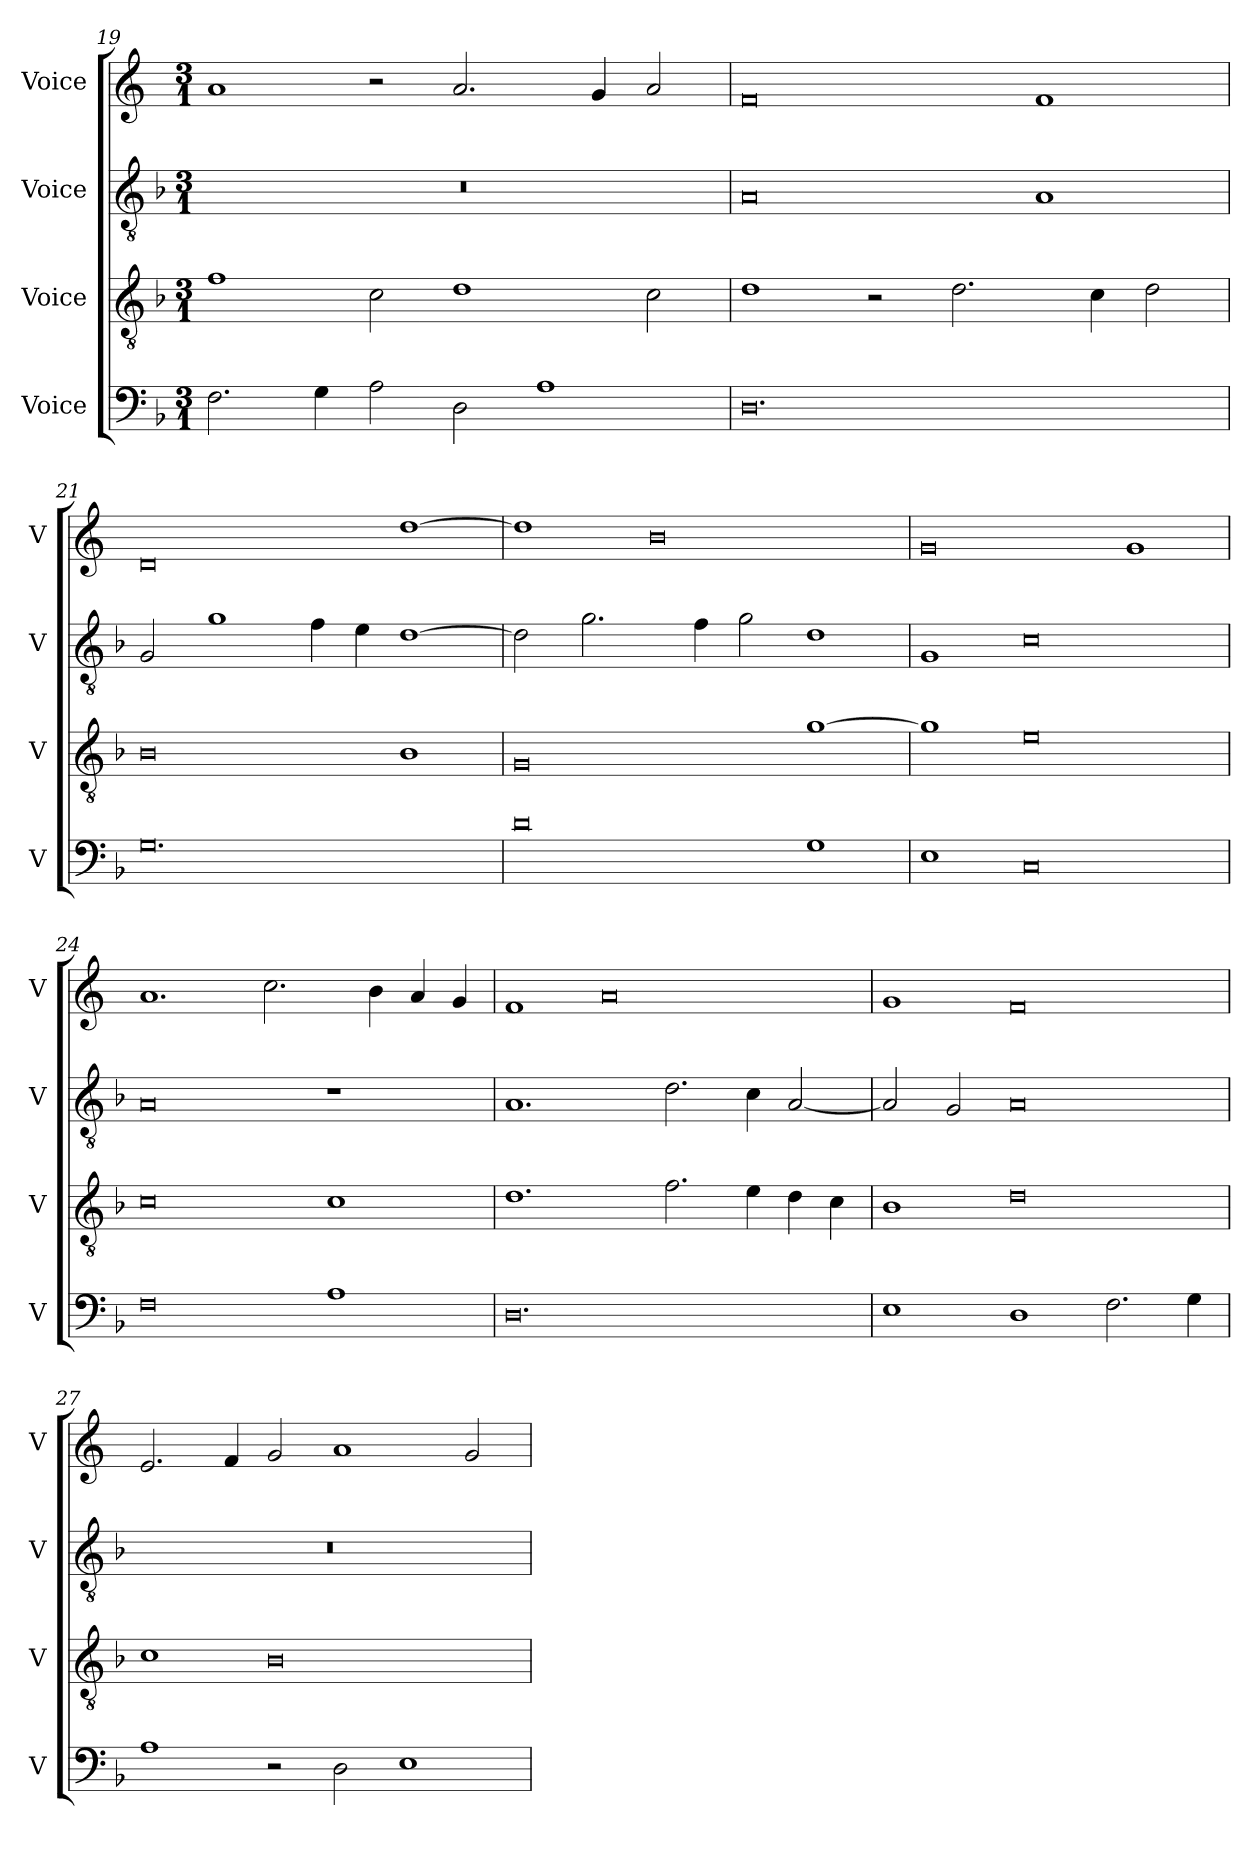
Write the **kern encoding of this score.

**kern	**kern	**kern	**kern
*part4	*part3	*part2	*part1
*staff4	*staff3	*staff2	*staff1
*I"Voice	*I"Voice	*I"Voice	*I"Voice
*I'V	*I'V	*I'V	*I'V
*clefF4	*clefGv2	*clefGv2	*clefG2
*k[b-]	*k[b-]	*k[b-]	*k[]
*M3/1	*M3/1	*M3/1	*M3/1
=19	=19	=19	=19
2.F\	1f	0.r	1a
4G\	.	.	.
2A\	2c\	.	2r
2D\	1d	.	2.a/
1A	.	.	.
.	.	.	4g/
.	2c\	.	2a/
=20	=20	=20	=20
0.D	1d	0A	0f
.	2r	.	.
.	2.d\	.	.
.	.	1A	1f
.	4c\	.	.
.	2d\	.	.
!!LO:LB:g=z
=21	=21	=21	=21
0.G	0B-	2G/	0d
.	.	1g	.
.	.	4f\	.
.	.	4e\	.
.	1B-	[1d	[1dd
=22	=22	=22	=22
0d	0G	2d\]	1dd]
.	.	2.g\	.
.	.	.	0b
.	.	4f\	.
.	.	2g\	.
1G	[1g	1d	.
=23	=23	=23	=23
1E	1g]	1G	0g
0C	0e	0c	.
.	.	.	1g
=24	=24	=24	=24
0F	0c	0A	1.a
.	.	.	2.cc\
1A	1c	1r	.
.	.	.	4b\
.	.	.	4a/
.	.	.	4g/
=25	=25	=25	=25
0.D	1.d	1.A	1f
.	.	.	0a
.	2.f\	2.d\	.
.	4e\	4c\	.
.	4d\	[2A/	.
.	4c\	.	.
!!LO:PB:g=z
=26	=26	=26	=26
1E	1B-	2A/]	1g
.	.	2G/	.
1D	0d	0A	0f
2.F\	.	.	.
4G\	.	.	.
=27	=27	=27	=27
1A	1c	0.r	2.e/
.	.	.	4f/
2r	0B-	.	2g/
2D\	.	.	1a
1E	.	.	.
.	.	.	2g/
=	=	=	=
*-	*-	*-	*-
